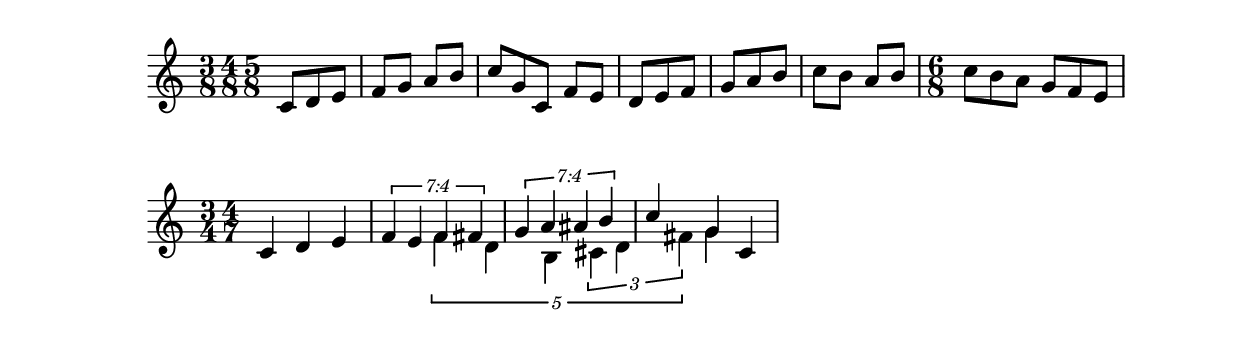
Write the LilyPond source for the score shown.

\version "2.18.2"

alternatingTimeSignatures =
#(define-music-function (parser location timesigs)(list?)
   (_i "Print alternating time signatures. The argument is a Scheme list
of lists. Each list describes one fraction to be printed.
When the function has executed the first of the given time signatures
will be the effective @code{\\time}, while the following are simply graphical.
When using it you will want to use @code{\\omit Score.TimeSignature}
before the next use of @code{\\time}. Please note that this does not
perform any checks regarding the used time signatures, so you're
responsible yourself to write consistent music. To return to normal
use of time signatures use @code{\\undo \\omit Score.TimeSignature}.")
   (let ((first-effective-timesig (cons
                    (caar timesigs)
                    (cadar timesigs))))
     #{ \once\override Staff.TimeSignature.stencil =
        #(lambda (grob)
           (grob-interpret-markup grob
             #{ \markup \override #'(baseline-skip . 0)
                \number
                #(map (lambda (x) #{ \markup \center-column #(map number->string x) #})
                   timesigs)
             #}))
        \time #first-effective-timesig #}))


\relative c' {
  \alternatingTimeSignatures #'((3 8) (4 8) (5 8))
  c8 d e
  \omit Score.TimeSignature
  \time 4/8
  f g a b
  \time 5/8
  c g c, f e
  \time 3/8
  d e f
  g a b
  \time 4/8
  c b a b
  \undo \omit Score.TimeSignature
  \time 6/8
  c b a g f e

}

\relative c' {
  \override TupletNumber.text = #tuplet-number::calc-fraction-text
  \alternatingTimeSignatures #'((3 4) (4 7))
  c4 d e
  \omit Score.TimeSignature
  \time 4/7
  <<
    {
      \tupletSpan 4*16/7
      \tuplet 7/4 {
        \voiceOne
        f e f fis
        g a ais b
      }
      \time 3/4
      c4 g
    }
    \new Voice {
      \voiceTwo
      \scaleDurations 4/7 { s2 }
      % the lower music is actually shorter than the upper,
      % but I think the notation should be simplified here.
      % We use \scaleDurations for this, with a little math.
      % The upper voice spans 6/7 + 1/4 = 31/28
      % the lower voice 4/4, so the relation is 31/28
      \tuplet 5/4 {
        \scaleDurations 31/28 {
          f4 d b \tuplet 3/2 { cis d fis }
        }
      }
      g

    }
  >>
  
   c,
}